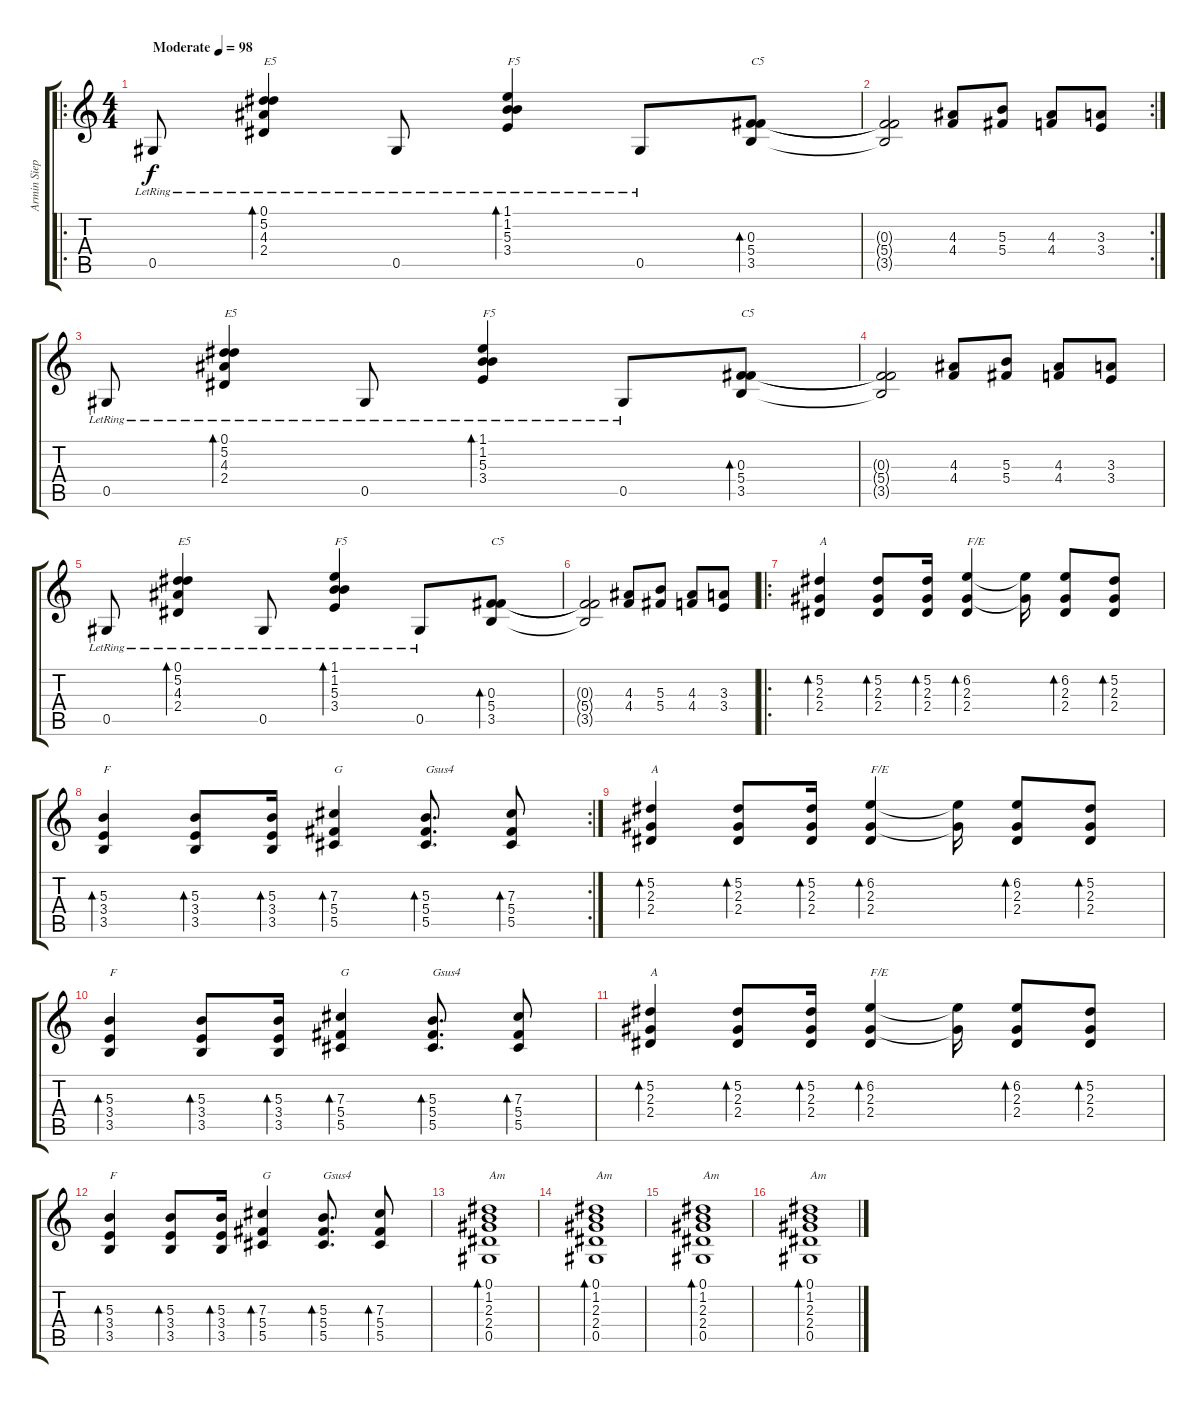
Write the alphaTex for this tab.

\track ("Armin Siepen" "Armin Siep") {instrument acousticguitarsteel}
\staff {score tabs}
\tuning (Eb4 Bb3 Gb3 Db3 Ab2 Eb2) {hide}
\ro
\ts (4 4)
\tempo (98 "Moderate")
\clef g2
\ks c
0.5{lr}.8{dy f instrument acousticguitarsteel} (0.1{lr} 5.2{lr} 4.3{lr} 2.4{lr}).4{bd 240 txt "E5"} 0.5{lr}.8 (1.1{lr} 1.2{lr} 5.3{lr} 3.4{lr}).4{bd 120 txt "F5"} 0.5{lr}.8 (0.3 5.4 3.5).8{bd 120 txt "C5"} |
\rc 2
(0.3{t} 5.4{t} 3.5{t}).2 (4.3 4.4).8 (5.3 5.4).8 (4.3 4.4).8 (3.3 3.4).8 |
0.5{lr}.8 (0.1{lr} 5.2{lr} 4.3{lr} 2.4{lr}).4{bd 240 txt "E5"} 0.5{lr}.8 (1.1{lr} 1.2{lr} 5.3{lr} 3.4{lr}).4{bd 120 txt "F5"} 0.5{lr}.8 (0.3 5.4 3.5).8{bd 120 txt "C5"} |
(0.3{t} 5.4{t} 3.5{t}).2 (4.3 4.4).8 (5.3 5.4).8 (4.3 4.4).8 (3.3 3.4).8 |
0.5{lr}.8 (0.1{lr} 5.2{lr} 4.3{lr} 2.4{lr}).4{bd 240 txt "E5"} 0.5{lr}.8 (1.1{lr} 1.2{lr} 5.3{lr} 3.4{lr}).4{bd 120 txt "F5"} 0.5{lr}.8 (0.3 5.4 3.5).8{bd 120 txt "C5"} |
(0.3{t} 5.4{t} 3.5{t}).2 (4.3 4.4).8 (5.3 5.4).8 (4.3 4.4).8 (3.3 3.4).8 |
\ro
(5.2 2.3 2.4).4{bd 120 txt "A"} (5.2 2.3 2.4).8{bd 60} (5.2 2.3 2.4).16{bd 60} (6.2 2.3 2.4).4{bd 120 txt "F/E"} (6.2{t} 2.3{t}).16 (6.2 2.3 2.4).8{bd 60} (5.2 2.3 2.4).8{bd 60} |
\rc 2
(5.3 3.4 3.5).4{bd 120 txt "F"} (5.3 3.4 3.5).8{bd 60} (5.3 3.4 3.5).16{bd 60} (7.3 5.4 5.5).4{bd 120 txt "G"} (5.3 5.4 5.5).8{d bd 60 txt "Gsus4"} (7.3 5.4 5.5).8{bd 60} |
(5.2 2.3 2.4).4{bd 120 txt "A"} (5.2 2.3 2.4).8{bd 60} (5.2 2.3 2.4).16{bd 60} (6.2 2.3 2.4).4{bd 120 txt "F/E"} (6.2{t} 2.3{t}).16 (6.2 2.3 2.4).8{bd 60} (5.2 2.3 2.4).8{bd 60} |
(5.3 3.4 3.5).4{bd 120 txt "F"} (5.3 3.4 3.5).8{bd 60} (5.3 3.4 3.5).16{bd 60} (7.3 5.4 5.5).4{bd 120 txt "G"} (5.3 5.4 5.5).8{d bd 60 txt "Gsus4"} (7.3 5.4 5.5).8{bd 60} |
(5.2 2.3 2.4).4{bd 120 txt "A"} (5.2 2.3 2.4).8{bd 60} (5.2 2.3 2.4).16{bd 60} (6.2 2.3 2.4).4{bd 120 txt "F/E"} (6.2{t} 2.3{t}).16 (6.2 2.3 2.4).8{bd 60} (5.2 2.3 2.4).8{bd 60} |
(5.3 3.4 3.5).4{bd 120 txt "F"} (5.3 3.4 3.5).8{bd 60} (5.3 3.4 3.5).16{bd 60} (7.3 5.4 5.5).4{bd 120 txt "G"} (5.3 5.4 5.5).8{d bd 60 txt "Gsus4"} (7.3 5.4 5.5).8{bd 60} |
(0.1 1.2 2.3 2.4 0.5).1{bd 240 txt "Am"} |
(0.1 1.2 2.3 2.4 0.5).1{bd 240 txt "Am"} |
(0.1 1.2 2.3 2.4 0.5).1{bd 240 txt "Am"} |
(0.1 1.2 2.3 2.4 0.5).1{bd 240 txt "Am"}
